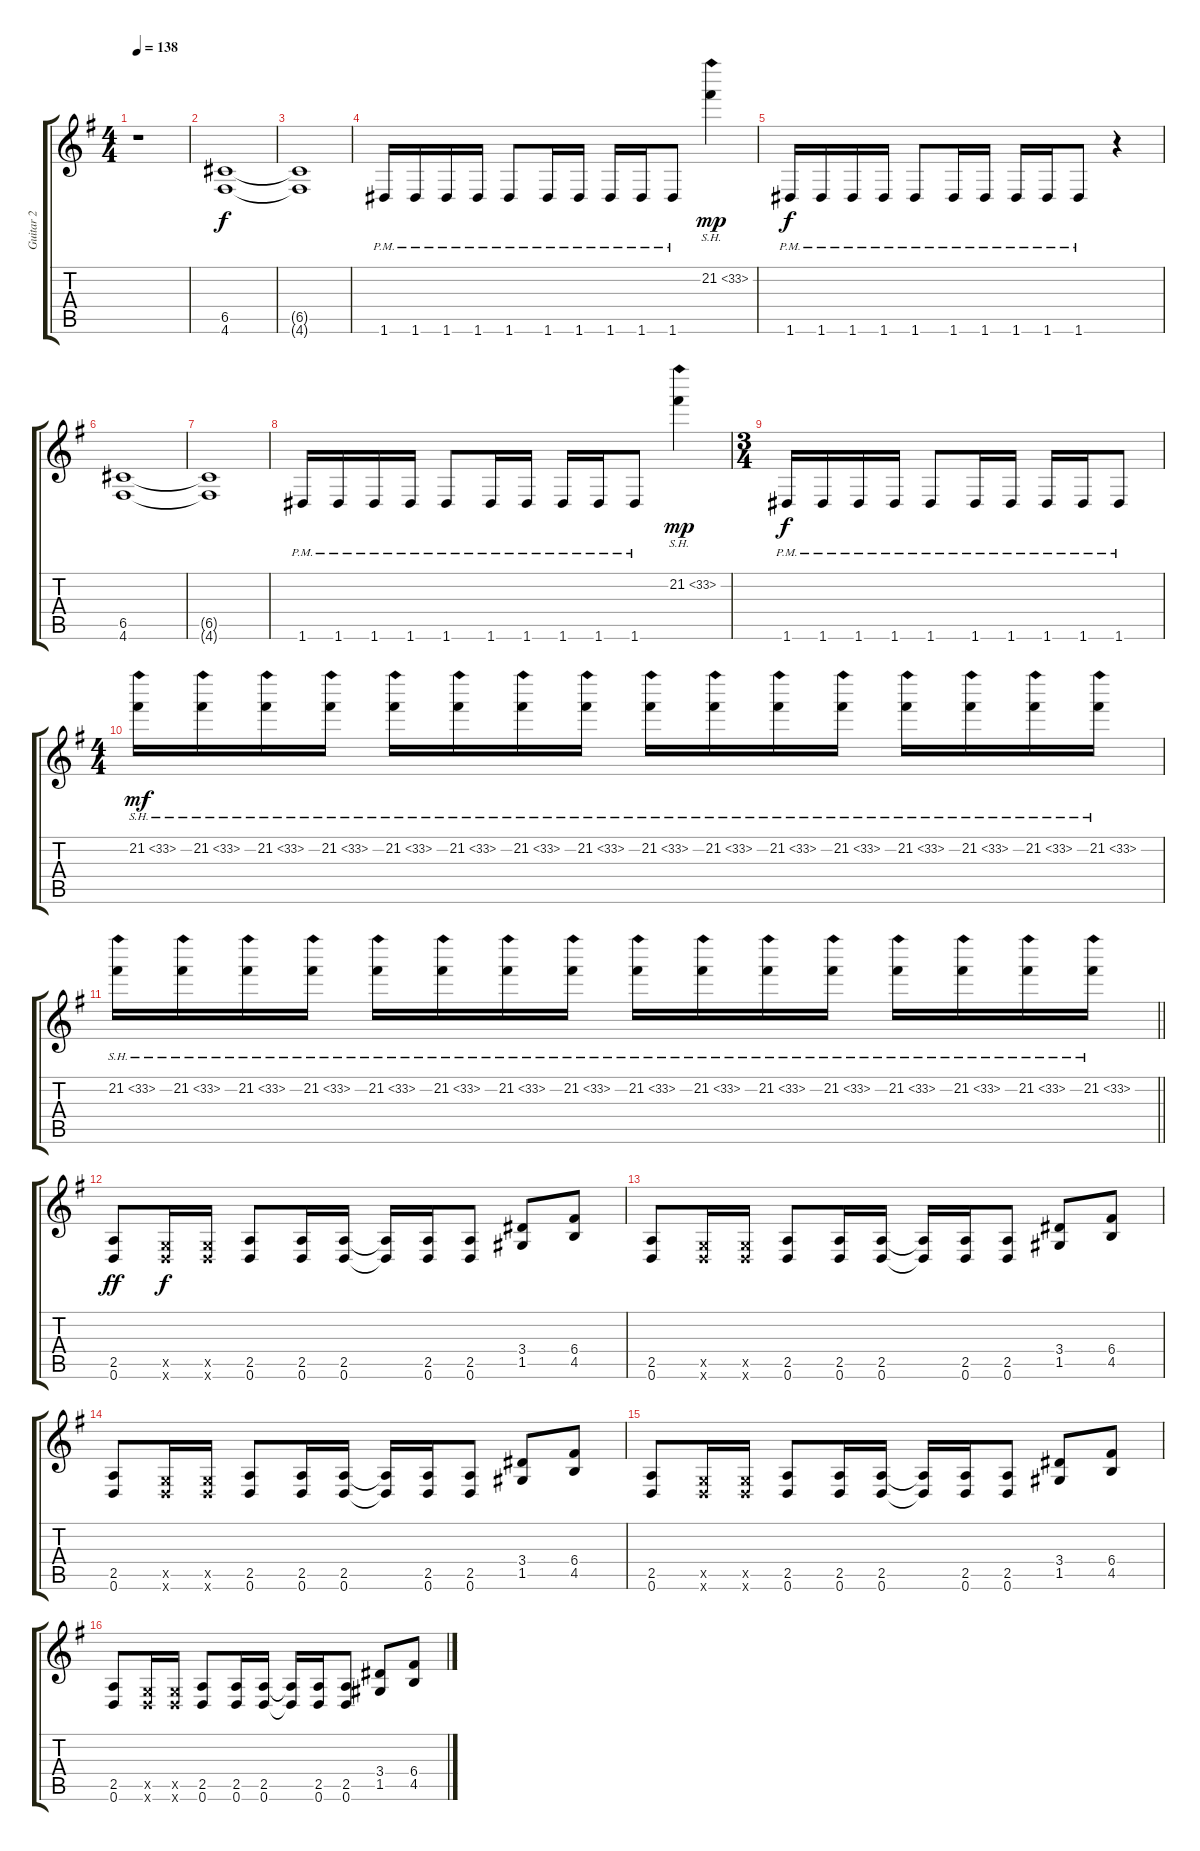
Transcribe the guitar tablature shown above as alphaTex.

\track ("Guitar 2" "Guitar 2") {instrument overdrivenguitar}
\staff {score tabs}
\tuning (D4 A3 F3 C3 G2 D2) {hide}
\ts (4 4)
\tempo 138
\clef g2
\ks eminor
r.1{dy f instrument overdrivenguitar} |
(6.5 4.6).1 |
(6.5{t} 4.6{t}).1 |
1.6{pm}.16 1.6{pm}.16 1.6{pm}.16 1.6{pm}.16 1.6{pm}.8 1.6{pm}.16 1.6{pm}.16 1.6{pm}.16 1.6{pm}.16 1.6{pm}.8 21.2{sh 12}.4{dy mp} |
1.6{pm}.16{dy f} 1.6{pm}.16 1.6{pm}.16 1.6{pm}.16 1.6{pm}.8 1.6{pm}.16 1.6{pm}.16 1.6{pm}.16 1.6{pm}.16 1.6{pm}.8 r.4 |
(6.5 4.6).1 |
(6.5{t} 4.6{t}).1 |
1.6{pm}.16 1.6{pm}.16 1.6{pm}.16 1.6{pm}.16 1.6{pm}.8 1.6{pm}.16 1.6{pm}.16 1.6{pm}.16 1.6{pm}.16 1.6{pm}.8 21.2{sh 12}.4{dy mp} |
\ts (3 4)
1.6{pm}.16{dy f} 1.6{pm}.16 1.6{pm}.16 1.6{pm}.16 1.6{pm}.8 1.6{pm}.16 1.6{pm}.16 1.6{pm}.16 1.6{pm}.16 1.6{pm}.8 |
\ts (4 4)
21.2{sh 12}.16{dy mf} 21.2{sh 12}.16 21.2{sh 12}.16 21.2{sh 12}.16 21.2{sh 12}.16 21.2{sh 12}.16 21.2{sh 12}.16 21.2{sh 12}.16 21.2{sh 12}.16 21.2{sh 12}.16 21.2{sh 12}.16 21.2{sh 12}.16 21.2{sh 12}.16 21.2{sh 12}.16 21.2{sh 12}.16 21.2{sh 12}.16 |
\barLineRight lightlight
21.2{sh 12}.16 21.2{sh 12}.16 21.2{sh 12}.16 21.2{sh 12}.16 21.2{sh 12}.16 21.2{sh 12}.16 21.2{sh 12}.16 21.2{sh 12}.16 21.2{sh 12}.16 21.2{sh 12}.16 21.2{sh 12}.16 21.2{sh 12}.16 21.2{sh 12}.16 21.2{sh 12}.16 21.2{sh 12}.16 21.2{sh 12}.16 |
(2.5 0.6).8{dy ff} (0.5{x} 0.6{x}).16{dy f} (0.5{x} 0.6{x}).16 (2.5 0.6).8 (2.5 0.6).16 (2.5 0.6).16 (2.5{t} 0.6{t}).16 (2.5 0.6).16 (2.5 0.6).8 (3.4 1.5).8 (6.4 4.5).8 |
(2.5 0.6).8 (0.5{x} 0.6{x}).16 (0.5{x} 0.6{x}).16 (2.5 0.6).8 (2.5 0.6).16 (2.5 0.6).16 (2.5{t} 0.6{t}).16 (2.5 0.6).16 (2.5 0.6).8 (3.4 1.5).8 (6.4 4.5).8 |
(2.5 0.6).8 (0.5{x} 0.6{x}).16 (0.5{x} 0.6{x}).16 (2.5 0.6).8 (2.5 0.6).16 (2.5 0.6).16 (2.5{t} 0.6{t}).16 (2.5 0.6).16 (2.5 0.6).8 (3.4 1.5).8 (6.4 4.5).8 |
(2.5 0.6).8 (0.5{x} 0.6{x}).16 (0.5{x} 0.6{x}).16 (2.5 0.6).8 (2.5 0.6).16 (2.5 0.6).16 (2.5{t} 0.6{t}).16 (2.5 0.6).16 (2.5 0.6).8 (3.4 1.5).8 (6.4 4.5).8 |
(2.5 0.6).8 (0.5{x} 0.6{x}).16 (0.5{x} 0.6{x}).16 (2.5 0.6).8 (2.5 0.6).16 (2.5 0.6).16 (2.5{t} 0.6{t}).16 (2.5 0.6).16 (2.5 0.6).8 (3.4 1.5).8 (6.4 4.5).8
